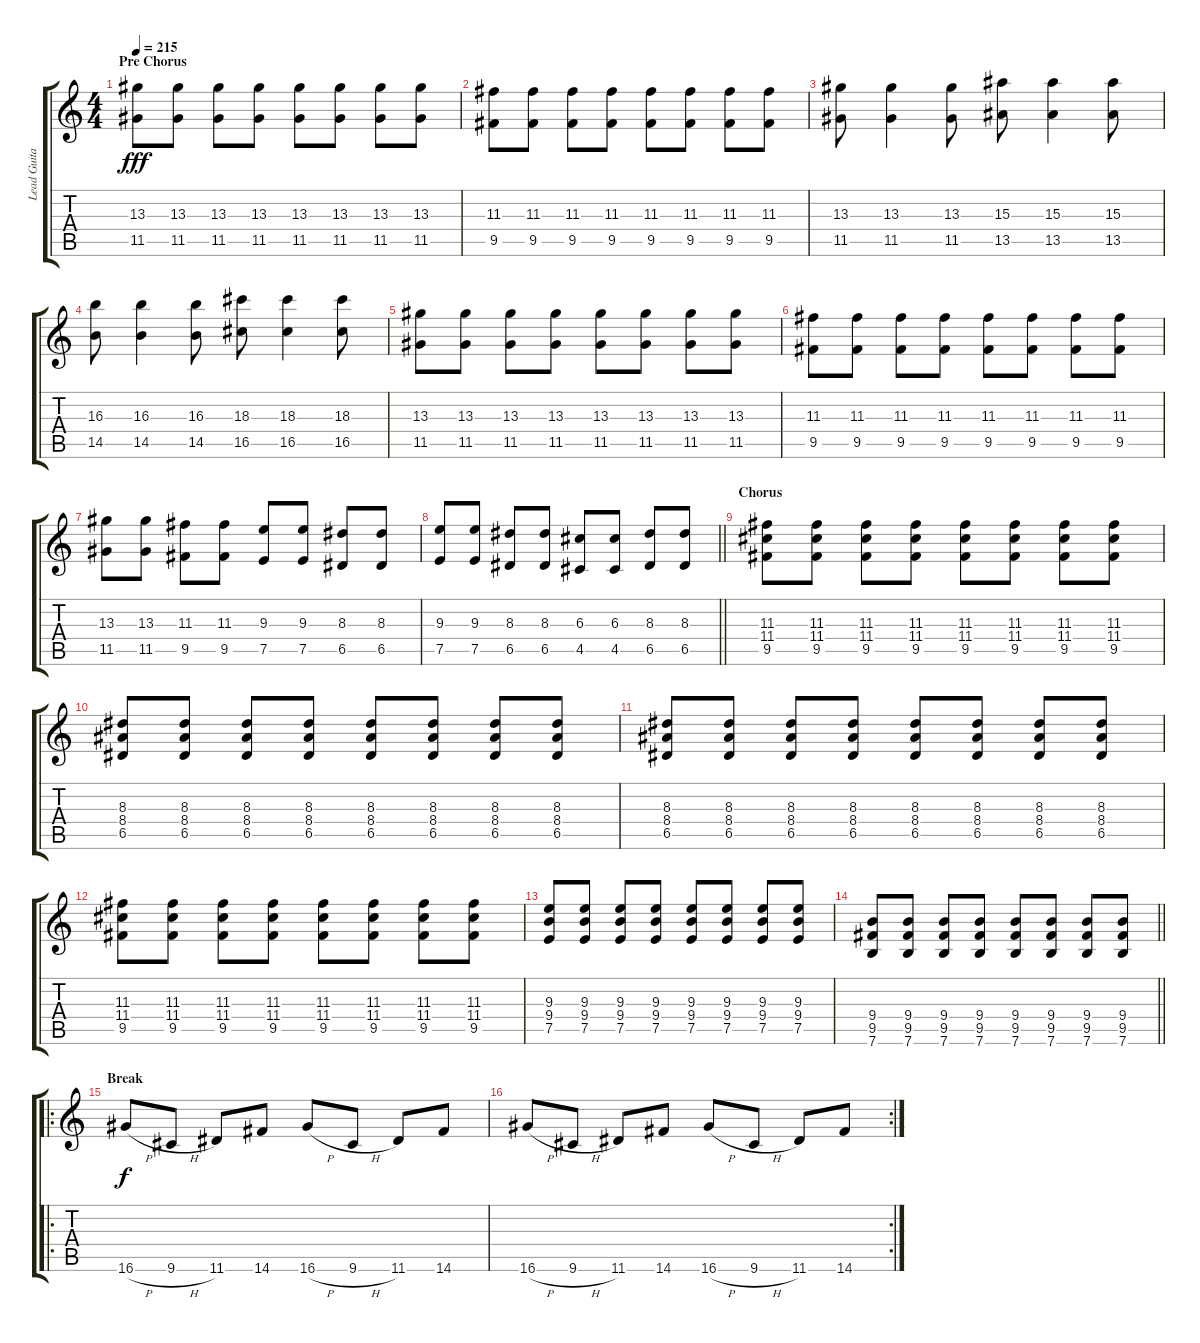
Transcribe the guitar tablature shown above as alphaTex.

\track ("Lead Guitar (Chris Head)" "Lead Guita") {instrument overdrivenguitar}
\staff {score tabs}
\tuning (E4 B3 G3 D3 A2 E2) {hide}
\ts (4 4)
\section ("" "Pre Chorus")
\tempo 215
\clef g2
\ks c
(13.3 11.5).8{dy fff} (13.3 11.5).8 (13.3 11.5).8 (13.3 11.5).8 (13.3 11.5).8 (13.3 11.5).8 (13.3 11.5).8 (13.3 11.5).8 |
(11.3 9.5).8 (11.3 9.5).8 (11.3 9.5).8 (11.3 9.5).8 (11.3 9.5).8 (11.3 9.5).8 (11.3 9.5).8 (11.3 9.5).8 |
(13.3 11.5).8 (13.3 11.5).4 (13.3 11.5).8 (15.3 13.5).8 (15.3 13.5).4 (15.3 13.5).8 |
(16.3 14.5).8 (16.3 14.5).4 (16.3 14.5).8 (18.3 16.5).8 (18.3 16.5).4 (18.3 16.5).8 |
(13.3 11.5).8 (13.3 11.5).8 (13.3 11.5).8 (13.3 11.5).8 (13.3 11.5).8 (13.3 11.5).8 (13.3 11.5).8 (13.3 11.5).8 |
(11.3 9.5).8 (11.3 9.5).8 (11.3 9.5).8 (11.3 9.5).8 (11.3 9.5).8 (11.3 9.5).8 (11.3 9.5).8 (11.3 9.5).8 |
(13.3 11.5).8 (13.3 11.5).8 (11.3 9.5).8 (11.3 9.5).8 (9.3 7.5).8 (9.3 7.5).8 (8.3 6.5).8 (8.3 6.5).8 |
\barLineRight lightlight
(9.3 7.5).8 (9.3 7.5).8 (8.3 6.5).8 (8.3 6.5).8 (6.3 4.5).8 (6.3 4.5).8 (8.3 6.5).8 (8.3 6.5).8 |
\section ("" "Chorus")
(11.3 11.4 9.5).8 (11.3 11.4 9.5).8 (11.3 11.4 9.5).8 (11.3 11.4 9.5).8 (11.3 11.4 9.5).8 (11.3 11.4 9.5).8 (11.3 11.4 9.5).8 (11.3 11.4 9.5).8 |
(8.3 8.4 6.5).8 (8.3 8.4 6.5).8 (8.3 8.4 6.5).8 (8.3 8.4 6.5).8 (8.3 8.4 6.5).8 (8.3 8.4 6.5).8 (8.3 8.4 6.5).8 (8.3 8.4 6.5).8 |
(8.3 8.4 6.5).8 (8.3 8.4 6.5).8 (8.3 8.4 6.5).8 (8.3 8.4 6.5).8 (8.3 8.4 6.5).8 (8.3 8.4 6.5).8 (8.3 8.4 6.5).8 (8.3 8.4 6.5).8 |
(11.3 11.4 9.5).8 (11.3 11.4 9.5).8 (11.3 11.4 9.5).8 (11.3 11.4 9.5).8 (11.3 11.4 9.5).8 (11.3 11.4 9.5).8 (11.3 11.4 9.5).8 (11.3 11.4 9.5).8 |
(9.3 9.4 7.5).8 (9.3 9.4 7.5).8 (9.3 9.4 7.5).8 (9.3 9.4 7.5).8 (9.3 9.4 7.5).8 (9.3 9.4 7.5).8 (9.3 9.4 7.5).8 (9.3 9.4 7.5).8 |
\barLineRight lightlight
(9.4 9.5 7.6).8 (9.4 9.5 7.6).8 (9.4 9.5 7.6).8 (9.4 9.5 7.6).8 (9.4 9.5 7.6).8 (9.4 9.5 7.6).8 (9.4 9.5 7.6).8 (9.4 9.5 7.6).8 |
\ro
\section ("" "Break")
16.6{h}.8{dy f} 9.6{h}.8 11.6.8 14.6.8 16.6{h}.8 9.6{h}.8 11.6.8 14.6.8 |
\rc 2
16.6{h}.8 9.6{h}.8 11.6.8 14.6.8 16.6{h}.8 9.6{h}.8 11.6.8 14.6.8
